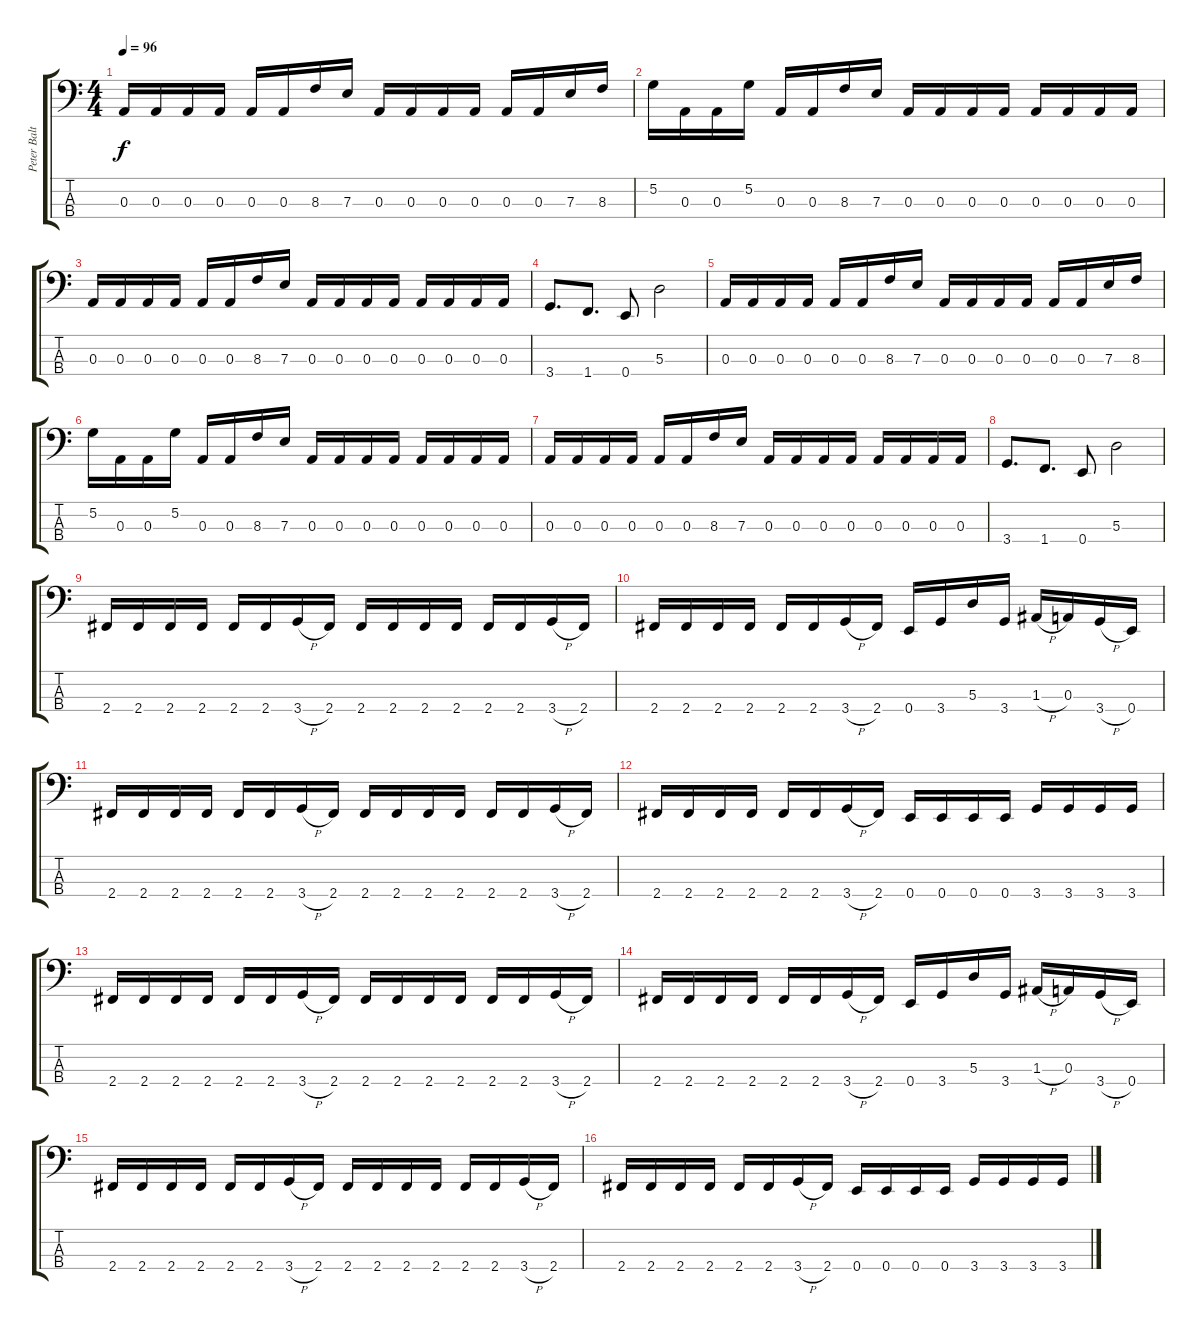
\track ("Peter Baltes" "Peter Balt") {instrument electricbassfinger}
\staff {score tabs}
\tuning (G2 D2 A1 E1) {hide}
\ts (4 4)
\tempo 96
\clef f4
\ks c
0.3.16{dy f} 0.3.16 0.3.16 0.3.16 0.3.16 0.3.16 8.3.16 7.3.16 0.3.16 0.3.16 0.3.16 0.3.16 0.3.16 0.3.16 7.3.16 8.3.16 |
5.2.16 0.3.16 0.3.16 5.2.16 0.3.16 0.3.16 8.3.16 7.3.16 0.3.16 0.3.16 0.3.16 0.3.16 0.3.16 0.3.16 0.3.16 0.3.16 |
0.3.16 0.3.16 0.3.16 0.3.16 0.3.16 0.3.16 8.3.16 7.3.16 0.3.16 0.3.16 0.3.16 0.3.16 0.3.16 0.3.16 0.3.16 0.3.16 |
3.4.8{d} 1.4.8{d} 0.4.8 5.3.2 |
0.3.16 0.3.16 0.3.16 0.3.16 0.3.16 0.3.16 8.3.16 7.3.16 0.3.16 0.3.16 0.3.16 0.3.16 0.3.16 0.3.16 7.3.16 8.3.16 |
5.2.16 0.3.16 0.3.16 5.2.16 0.3.16 0.3.16 8.3.16 7.3.16 0.3.16 0.3.16 0.3.16 0.3.16 0.3.16 0.3.16 0.3.16 0.3.16 |
0.3.16 0.3.16 0.3.16 0.3.16 0.3.16 0.3.16 8.3.16 7.3.16 0.3.16 0.3.16 0.3.16 0.3.16 0.3.16 0.3.16 0.3.16 0.3.16 |
3.4.8{d} 1.4.8{d} 0.4.8 5.3.2 |
2.4.16 2.4.16 2.4.16 2.4.16 2.4.16 2.4.16 3.4{h}.16 2.4.16 2.4.16 2.4.16 2.4.16 2.4.16 2.4.16 2.4.16 3.4{h}.16 2.4.16 |
2.4.16 2.4.16 2.4.16 2.4.16 2.4.16 2.4.16 3.4{h}.16 2.4.16 0.4.16 3.4.16 5.3.16 3.4.16 1.3{h}.16 0.3.16 3.4{h}.16 0.4.16 |
2.4.16 2.4.16 2.4.16 2.4.16 2.4.16 2.4.16 3.4{h}.16 2.4.16 2.4.16 2.4.16 2.4.16 2.4.16 2.4.16 2.4.16 3.4{h}.16 2.4.16 |
2.4.16 2.4.16 2.4.16 2.4.16 2.4.16 2.4.16 3.4{h}.16 2.4.16 0.4.16 0.4.16 0.4.16 0.4.16 3.4.16 3.4.16 3.4.16 3.4.16 |
2.4.16 2.4.16 2.4.16 2.4.16 2.4.16 2.4.16 3.4{h}.16 2.4.16 2.4.16 2.4.16 2.4.16 2.4.16 2.4.16 2.4.16 3.4{h}.16 2.4.16 |
2.4.16 2.4.16 2.4.16 2.4.16 2.4.16 2.4.16 3.4{h}.16 2.4.16 0.4.16 3.4.16 5.3.16 3.4.16 1.3{h}.16 0.3.16 3.4{h}.16 0.4.16 |
2.4.16 2.4.16 2.4.16 2.4.16 2.4.16 2.4.16 3.4{h}.16 2.4.16 2.4.16 2.4.16 2.4.16 2.4.16 2.4.16 2.4.16 3.4{h}.16 2.4.16 |
2.4.16 2.4.16 2.4.16 2.4.16 2.4.16 2.4.16 3.4{h}.16 2.4.16 0.4.16 0.4.16 0.4.16 0.4.16 3.4.16 3.4.16 3.4.16 3.4.16
